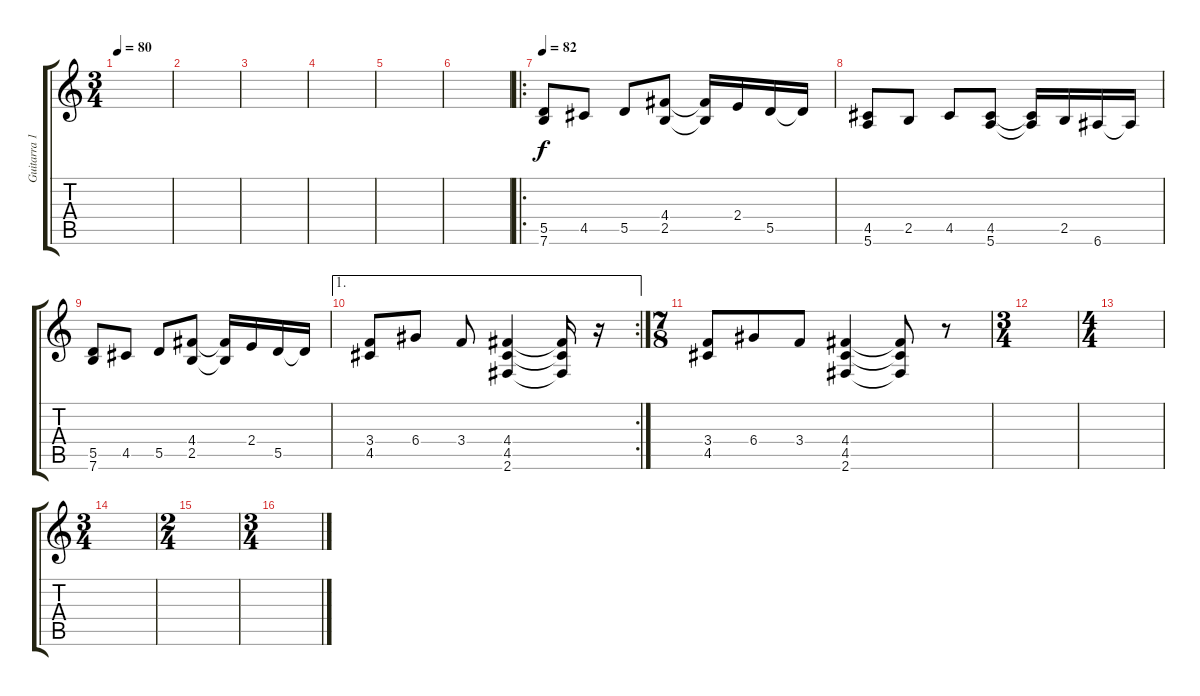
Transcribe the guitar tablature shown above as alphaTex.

\track ("Guitarra 1" "Guitarra 1") {instrument distortionguitar}
\staff {score tabs}
\tuning (E4 B3 G3 D3 A2 E2) {hide}
\ts (3 4)
\tempo 80
\clef g2
\ks c
|
|
|
|
|
|
\ro
\tempo 82
(5.5 7.6).8 4.5.8 5.5.8 (4.4 2.5).8 (4.4{t} 2.5{t}).16 2.4.16 5.5.16 5.5{t}.16 |
(4.5 5.6).8 2.5.8 4.5.8 (4.5 5.6).8 (4.5{t} 5.6{t}).16 2.5.16 6.6.16 6.6{t}.16 |
(5.5 7.6).8 4.5.8 5.5.8 (4.4 2.5).8 (4.4{t} 2.5{t}).16 2.4.16 5.5.16 5.5{t}.16 |
\ae 1
\rc 2
(3.4 4.5).8 6.4.8 3.4.8 (4.4 4.5 2.6).4 (4.4{t} 4.5{t} 2.6{t}).16 r.16 |
\ts (7 8)
(3.4 4.5).8 6.4.8 3.4.8 (4.4 4.5 2.6).4 (4.4{t} 4.5{t} 2.6{t}).8 r.8 |
\ts (3 4)
|
\ts (4 4)
|
\ts (3 4)
|
\ts (2 4)
|
\ts (3 4)
